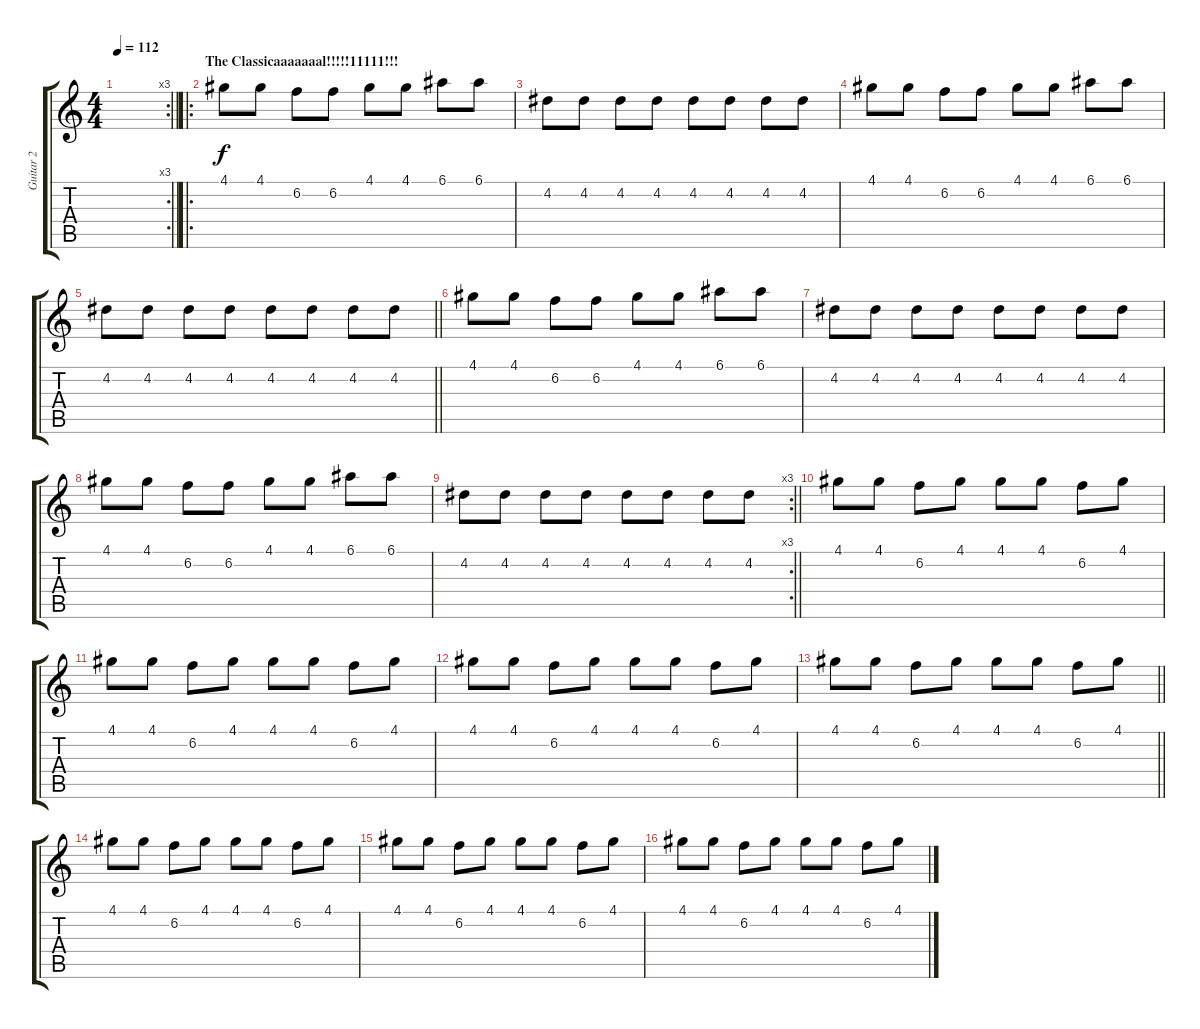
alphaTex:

\track ("Guitar 2" "Guitar 2") {instrument overdrivenguitar}
\staff {score tabs}
\tuning (E4 B3 G3 D3 A2 E2) {hide}
\rc 3
\ts (4 4)
\tempo 112
\clef g2
\barLineRight lightlight
\ks c
|
\ro
\section ("" "The Classicaaaaaaal!!!!!11111!!!")
4.1.8 4.1.8 6.2.8 6.2.8 4.1.8 4.1.8 6.1.8 6.1.8 |
4.2.8 4.2.8 4.2.8 4.2.8 4.2.8 4.2.8 4.2.8 4.2.8 |
4.1.8 4.1.8 6.2.8 6.2.8 4.1.8 4.1.8 6.1.8 6.1.8 |
\barLineRight lightlight
4.2.8 4.2.8 4.2.8 4.2.8 4.2.8 4.2.8 4.2.8 4.2.8 |
4.1.8 4.1.8 6.2.8 6.2.8 4.1.8 4.1.8 6.1.8 6.1.8 |
4.2.8 4.2.8 4.2.8 4.2.8 4.2.8 4.2.8 4.2.8 4.2.8 |
4.1.8 4.1.8 6.2.8 6.2.8 4.1.8 4.1.8 6.1.8 6.1.8 |
\rc 3
\barLineRight lightlight
4.2.8 4.2.8 4.2.8 4.2.8 4.2.8 4.2.8 4.2.8 4.2.8 |
4.1.8 4.1.8 6.2.8 4.1.8 4.1.8 4.1.8 6.2.8 4.1.8 |
4.1.8 4.1.8 6.2.8 4.1.8 4.1.8 4.1.8 6.2.8 4.1.8 |
4.1.8 4.1.8 6.2.8 4.1.8 4.1.8 4.1.8 6.2.8 4.1.8 |
\barLineRight lightlight
4.1.8 4.1.8 6.2.8 4.1.8 4.1.8 4.1.8 6.2.8 4.1.8 |
4.1.8 4.1.8 6.2.8 4.1.8 4.1.8 4.1.8 6.2.8 4.1.8 |
4.1.8 4.1.8 6.2.8 4.1.8 4.1.8 4.1.8 6.2.8 4.1.8 |
4.1.8 4.1.8 6.2.8 4.1.8 4.1.8 4.1.8 6.2.8 4.1.8
